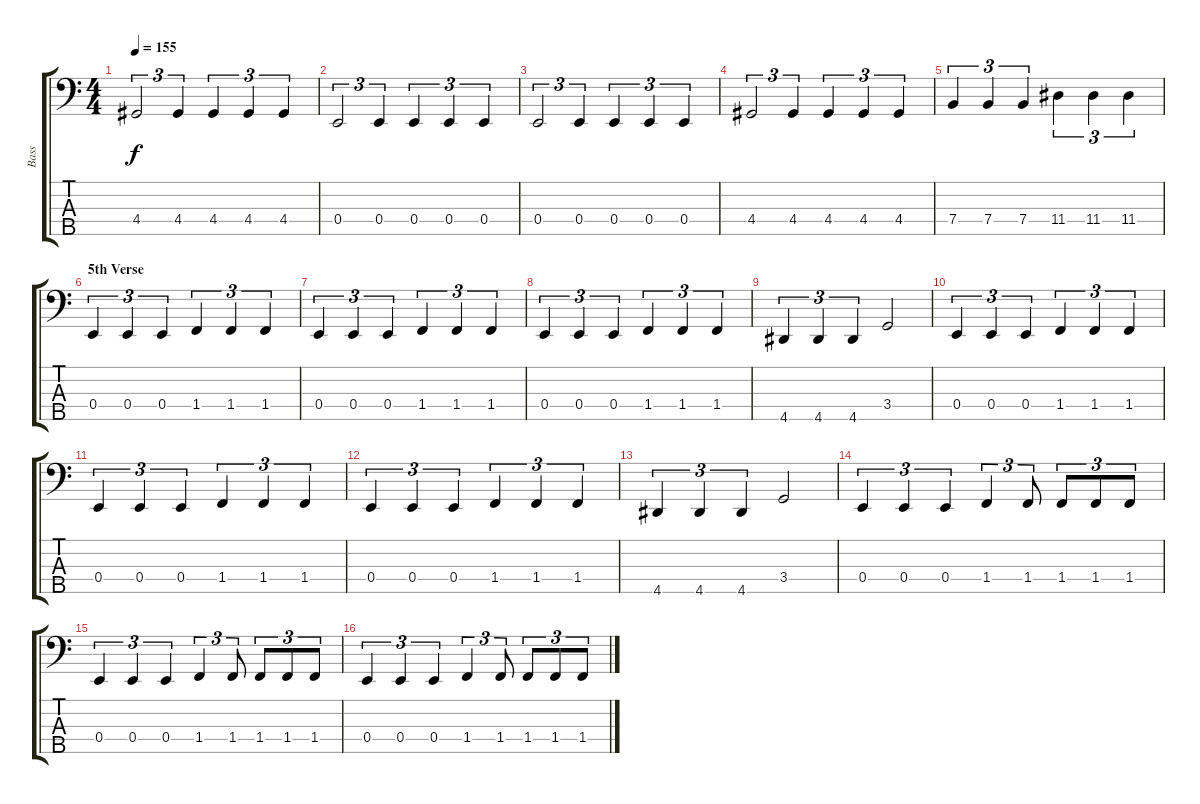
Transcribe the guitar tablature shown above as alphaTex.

\track ("Bass" "Bass") {instrument electricbassfinger}
\staff {score tabs}
\tuning (G2 D2 A1 E1 B0) {hide}
\ts (4 4)
\tempo 155
\clef f4
\ks c
4.4.2{tu (3 2) dy f} 4.4.4{tu (3 2)} 4.4.4{tu (3 2)} 4.4.4{tu (3 2)} 4.4.4{tu (3 2)} |
0.4.2{tu (3 2)} 0.4.4{tu (3 2)} 0.4.4{tu (3 2)} 0.4.4{tu (3 2)} 0.4.4{tu (3 2)} |
0.4.2{tu (3 2)} 0.4.4{tu (3 2)} 0.4.4{tu (3 2)} 0.4.4{tu (3 2)} 0.4.4{tu (3 2)} |
4.4.2{tu (3 2)} 4.4.4{tu (3 2)} 4.4.4{tu (3 2)} 4.4.4{tu (3 2)} 4.4.4{tu (3 2)} |
7.4.4{tu (3 2)} 7.4.4{tu (3 2)} 7.4.4{tu (3 2)} 11.4.4{tu (3 2)} 11.4.4{tu (3 2)} 11.4.4{tu (3 2)} |
\section ("" "5th Verse")
0.4.4{tu (3 2)} 0.4.4{tu (3 2)} 0.4.4{tu (3 2)} 1.4.4{tu (3 2)} 1.4.4{tu (3 2)} 1.4.4{tu (3 2)} |
0.4.4{tu (3 2)} 0.4.4{tu (3 2)} 0.4.4{tu (3 2)} 1.4.4{tu (3 2)} 1.4.4{tu (3 2)} 1.4.4{tu (3 2)} |
0.4.4{tu (3 2)} 0.4.4{tu (3 2)} 0.4.4{tu (3 2)} 1.4.4{tu (3 2)} 1.4.4{tu (3 2)} 1.4.4{tu (3 2)} |
4.5.4{tu (3 2)} 4.5.4{tu (3 2)} 4.5.4{tu (3 2)} 3.4.2 |
0.4.4{tu (3 2)} 0.4.4{tu (3 2)} 0.4.4{tu (3 2)} 1.4.4{tu (3 2)} 1.4.4{tu (3 2)} 1.4.4{tu (3 2)} |
0.4.4{tu (3 2)} 0.4.4{tu (3 2)} 0.4.4{tu (3 2)} 1.4.4{tu (3 2)} 1.4.4{tu (3 2)} 1.4.4{tu (3 2)} |
0.4.4{tu (3 2)} 0.4.4{tu (3 2)} 0.4.4{tu (3 2)} 1.4.4{tu (3 2)} 1.4.4{tu (3 2)} 1.4.4{tu (3 2)} |
4.5.4{tu (3 2)} 4.5.4{tu (3 2)} 4.5.4{tu (3 2)} 3.4.2 |
0.4.4{tu (3 2)} 0.4.4{tu (3 2)} 0.4.4{tu (3 2)} 1.4.4{tu (3 2)} 1.4.8{tu (3 2)} 1.4.8{tu (3 2)} 1.4.8{tu (3 2)} 1.4.8{tu (3 2)} |
0.4.4{tu (3 2)} 0.4.4{tu (3 2)} 0.4.4{tu (3 2)} 1.4.4{tu (3 2)} 1.4.8{tu (3 2)} 1.4.8{tu (3 2)} 1.4.8{tu (3 2)} 1.4.8{tu (3 2)} |
0.4.4{tu (3 2)} 0.4.4{tu (3 2)} 0.4.4{tu (3 2)} 1.4.4{tu (3 2)} 1.4.8{tu (3 2)} 1.4.8{tu (3 2)} 1.4.8{tu (3 2)} 1.4.8{tu (3 2)}
